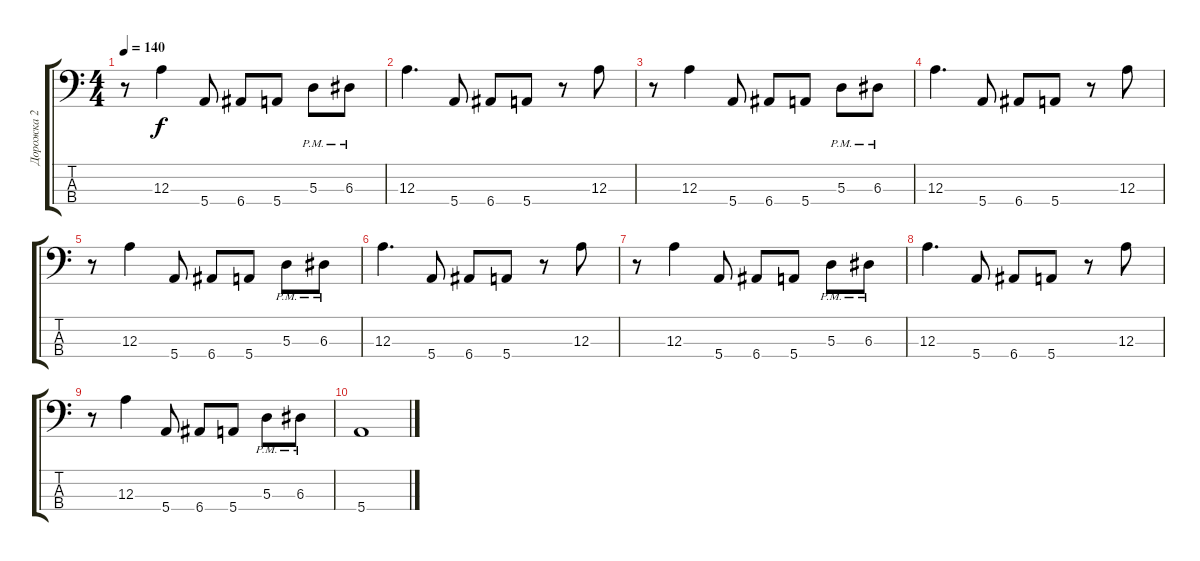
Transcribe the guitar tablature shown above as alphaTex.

\track ("Дорожка 2" "Дорожка 2") {instrument electricbassfinger}
\staff {score tabs}
\tuning (G2 D2 A1 E1) {hide}
\ts (4 4)
\tempo 140
\clef f4
\ks c
r.8{dy f} 12.3.4 5.4.8 6.4.8 5.4.8 5.3{pm}.8 6.3{pm}.8 |
12.3.4{d} 5.4.8 6.4.8 5.4.8 r.8 12.3.8 |
r.8 12.3.4 5.4.8 6.4.8 5.4.8 5.3{pm}.8 6.3{pm}.8 |
12.3.4{d} 5.4.8 6.4.8 5.4.8 r.8 12.3.8 |
r.8 12.3.4 5.4.8 6.4.8 5.4.8 5.3{pm}.8 6.3{pm}.8 |
12.3.4{d} 5.4.8 6.4.8 5.4.8 r.8 12.3.8 |
r.8 12.3.4 5.4.8 6.4.8 5.4.8 5.3{pm}.8 6.3{pm}.8 |
12.3.4{d} 5.4.8 6.4.8 5.4.8 r.8 12.3.8 |
r.8 12.3.4 5.4.8 6.4.8 5.4.8 5.3{pm}.8 6.3{pm}.8 |
5.4.1
